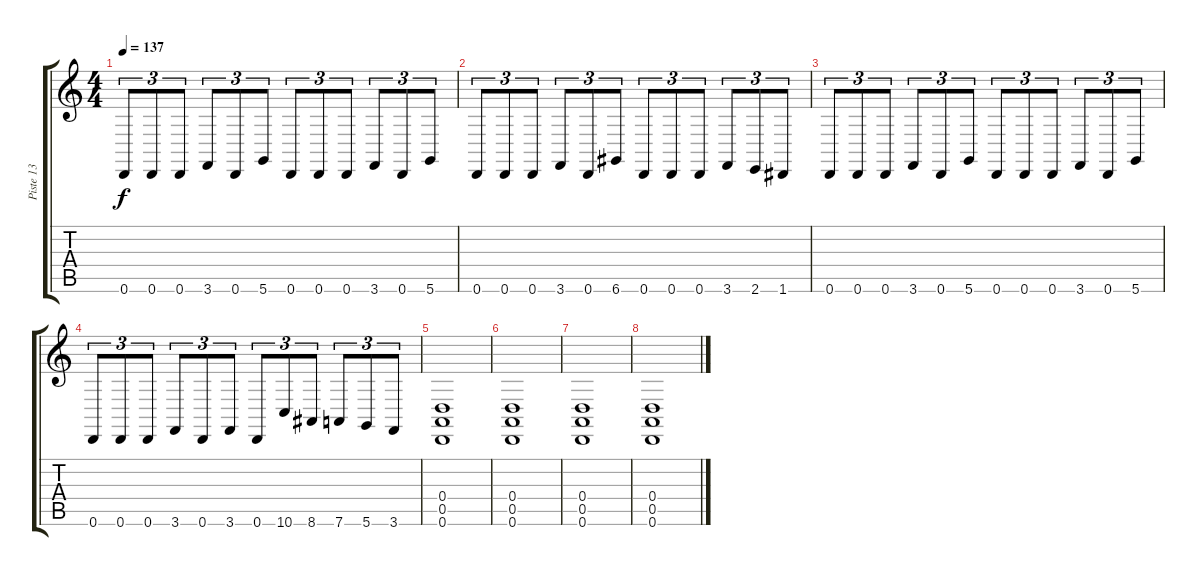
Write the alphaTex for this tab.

\track ("Piste 13" "Piste 13") {instrument electricgrandpiano}
\staff {score tabs}
\tuning (E4 B3 G3 D3 A2 D2) {hide}
\ts (4 4)
\tempo 137
\clef g2
\ks c
0.6.8{tu (3 2) dy f} 0.6.8{tu (3 2)} 0.6.8{tu (3 2)} 3.6.8{tu (3 2)} 0.6.8{tu (3 2)} 5.6.8{tu (3 2)} 0.6.8{tu (3 2)} 0.6.8{tu (3 2)} 0.6.8{tu (3 2)} 3.6.8{tu (3 2)} 0.6.8{tu (3 2)} 5.6.8{tu (3 2)} |
0.6.8{tu (3 2)} 0.6.8{tu (3 2)} 0.6.8{tu (3 2)} 3.6.8{tu (3 2)} 0.6.8{tu (3 2)} 6.6.8{tu (3 2)} 0.6.8{tu (3 2)} 0.6.8{tu (3 2)} 0.6.8{tu (3 2)} 3.6.8{tu (3 2)} 2.6.8{tu (3 2)} 1.6.8{tu (3 2)} |
0.6.8{tu (3 2)} 0.6.8{tu (3 2)} 0.6.8{tu (3 2)} 3.6.8{tu (3 2)} 0.6.8{tu (3 2)} 5.6.8{tu (3 2)} 0.6.8{tu (3 2)} 0.6.8{tu (3 2)} 0.6.8{tu (3 2)} 3.6.8{tu (3 2)} 0.6.8{tu (3 2)} 5.6.8{tu (3 2)} |
0.6.8{tu (3 2)} 0.6.8{tu (3 2)} 0.6.8{tu (3 2)} 3.6.8{tu (3 2)} 0.6.8{tu (3 2)} 3.6.8{tu (3 2)} 0.6.8{tu (3 2)} 10.6.8{tu (3 2)} 8.6.8{tu (3 2)} 7.6.8{tu (3 2)} 5.6.8{tu (3 2)} 3.6.8{tu (3 2)} |
(0.4 0.5 0.6).1{volume 0} |
(0.4 0.5 0.6).1 |
(0.4 0.5 0.6).1 |
(0.4 0.5 0.6).1
